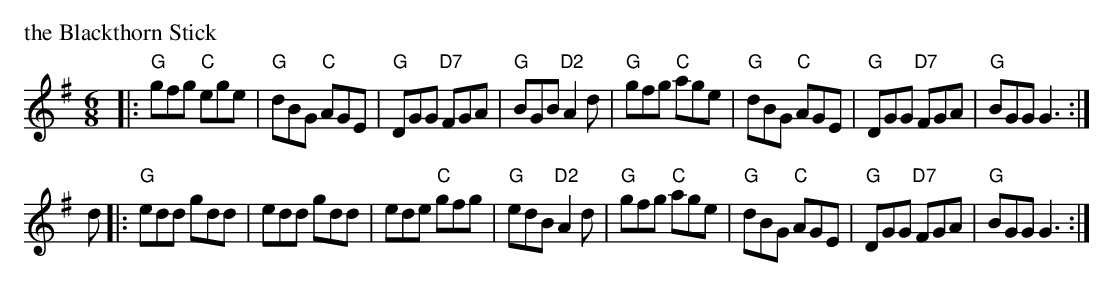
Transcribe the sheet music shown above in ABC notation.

X:1
P: the Blackthorn Stick
O:
M: 6/8
L: 1/8
K: G
|: "G"gfg "C"ege | "G"dBG "C"AGE | "G"DGG "D7"FGA | "G"BGB "D2"A2d \
|  "G"gfg "C"age | "G"dBG "C"AGE | "G"DGG "D7"FGA | "G"BGG G3 :|
d \
|: "G"edd gdd | edd gdd | ede "C"gfg | "G"edB "D2"A2d \
|  "G"gfg "C"age | "G"dBG "C"AGE | "G"DGG "D7"FGA | "G"BGG G3 :|
